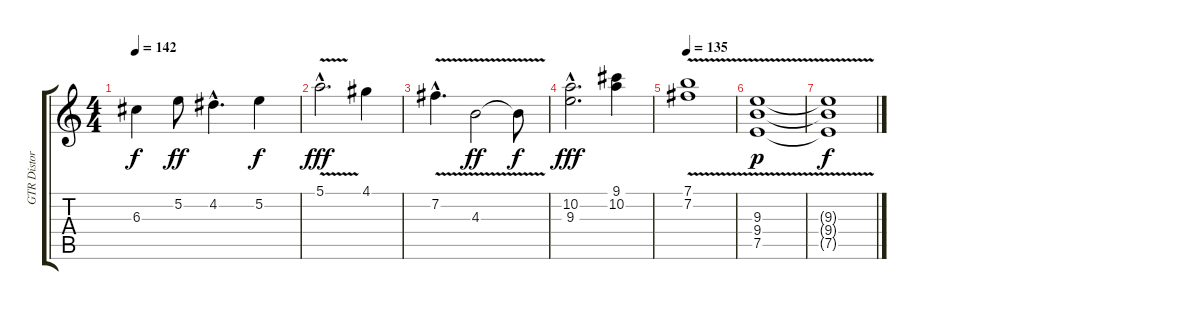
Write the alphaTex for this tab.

\track ("GTR Distorsion" "GTR Distor") {instrument overdrivenguitar}
\staff {score tabs}
\tuning (E4 B3 G3 D3 A2 E2) {hide}
\ts (4 4)
\tempo 142
\clef g2
\ks c
6.3{t}.4{dy f} 5.2.8{dy ff} 4.2{hac}.4{d} 5.2.4{dy f} |
5.1{v hac}.2{d dy fff} 4.1.4 |
7.2{v hac}.4{d} 4.3{v}.2{dy ff} 4.3{t}.8{dy f} |
(10.2{hac} 9.3{hac}).2{d dy fff} (9.1 10.2).4 |
\tempo 135
(7.1{v} 7.2).1 |
(9.3{v} 9.4 7.5).1{dy p volume 0} |
(9.3{t} 9.4{t} 7.5{t}).1{dy f}
